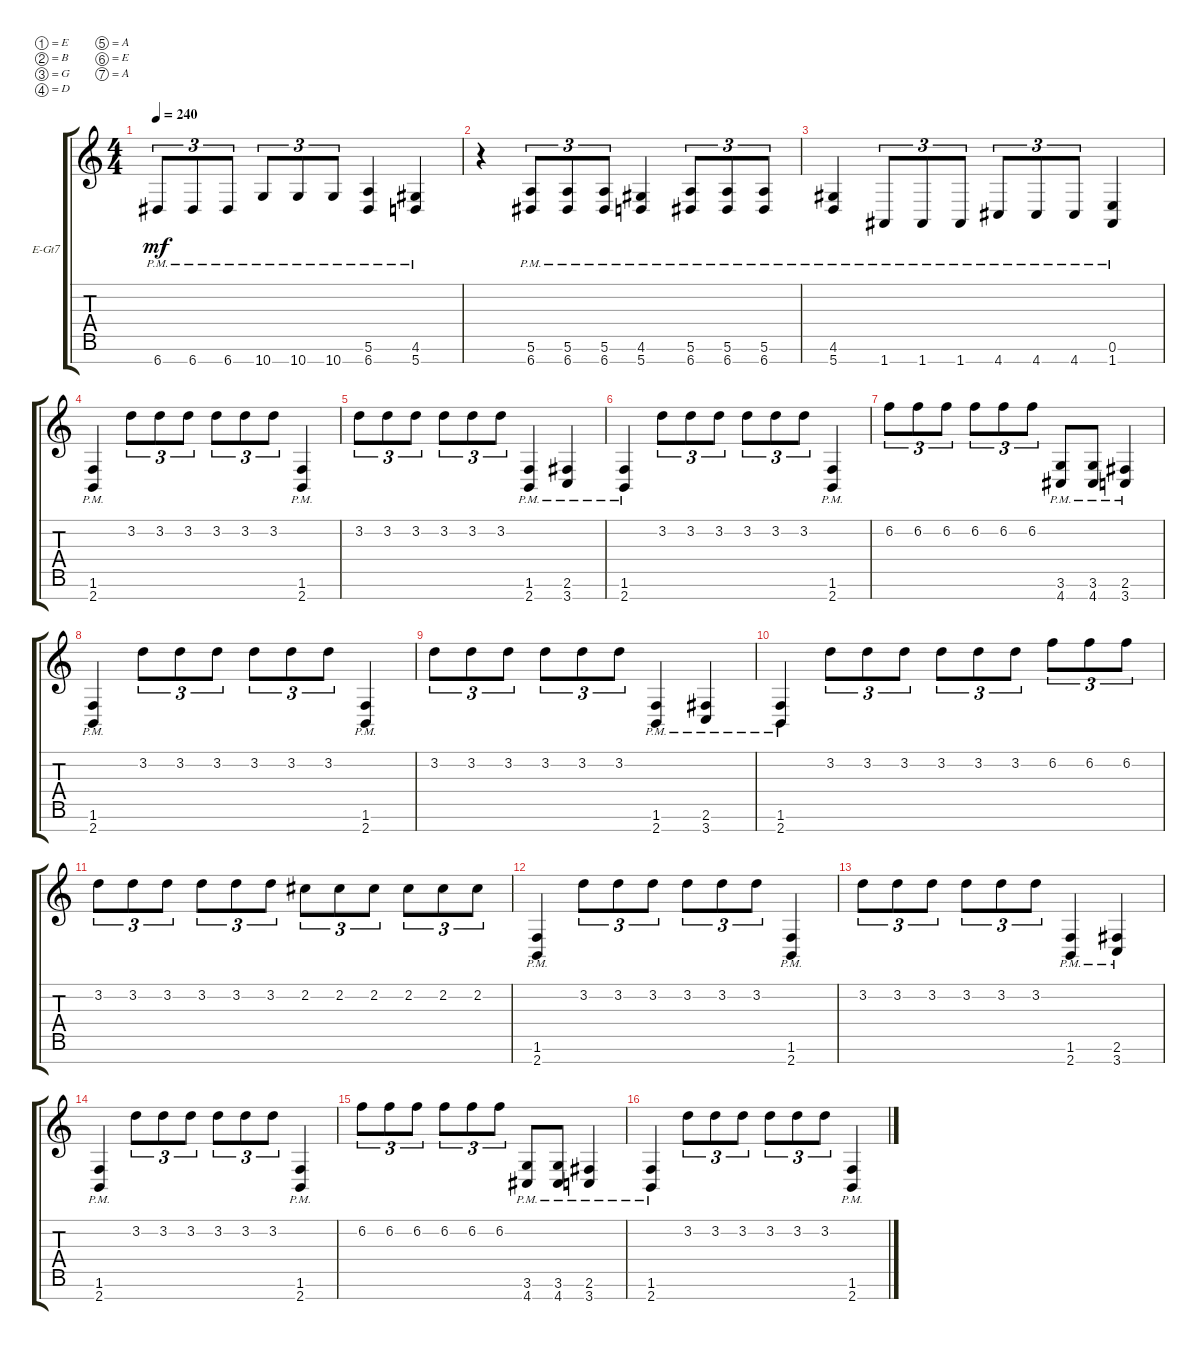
\defaultSystemsLayout 4
\bracketExtendMode groupsimilarinstruments
\firstSystemTrackNameOrientation horizontal
\otherSystemsTrackNameOrientation horizontal
\track ("Electric Guitar" "E-Gt7") {instrument distortionguitar}
\staff {score tabs}
\tuning (E4 B3 G3 D3 A2 E2 A1)
\ts (4 4)
\tempo 240
\clef g2
\ks c
6.7{pm}.8{tu (3 2) dy mf} 6.7{pm}.8{tu (3 2)} 6.7{pm}.8{tu (3 2)} 10.7{pm}.8{tu (3 2)} 10.7{pm}.8{tu (3 2)} 10.7{pm}.8{tu (3 2)} (6.7{pm} 5.6{pm}).4 (5.7{pm} 4.6{pm}).4 |
r.4 (6.7{pm} 5.6{pm}).8{tu (3 2)} (6.7{pm} 5.6{pm}).8{tu (3 2)} (6.7{pm} 5.6{pm}).8{tu (3 2)} (5.7{pm} 4.6{pm}).4 (6.7{pm} 5.6{pm}).8{tu (3 2)} (6.7{pm} 5.6{pm}).8{tu (3 2)} (6.7{pm} 5.6{pm}).8{tu (3 2)} |
(5.7{pm} 4.6{pm}).4 1.7{pm}.8{tu (3 2)} 1.7{pm}.8{tu (3 2)} 1.7{pm}.8{tu (3 2)} 4.7{pm}.8{tu (3 2)} 4.7{pm}.8{tu (3 2)} 4.7{pm}.8{tu (3 2)} (1.7{pm} 0.6{pm}).4 |
(2.7{pm} 1.6{pm}).4 3.2.8{tu (3 2)} 3.2.8{tu (3 2)} 3.2.8{tu (3 2)} 3.2.8{tu (3 2)} 3.2.8{tu (3 2)} 3.2.8{tu (3 2)} (2.7{pm} 1.6{pm}).4 |
3.2.8{tu (3 2)} 3.2.8{tu (3 2)} 3.2.8{tu (3 2)} 3.2.8{tu (3 2)} 3.2.8{tu (3 2)} 3.2.8{tu (3 2)} (2.7{pm} 1.6{pm}).4 (3.7{pm} 2.6{pm}).4 |
(2.7{pm} 1.6{pm}).4 3.2.8{tu (3 2)} 3.2.8{tu (3 2)} 3.2.8{tu (3 2)} 3.2.8{tu (3 2)} 3.2.8{tu (3 2)} 3.2.8{tu (3 2)} (2.7{pm} 1.6{pm}).4 |
6.2.8{tu (3 2)} 6.2.8{tu (3 2)} 6.2.8{tu (3 2)} 6.2.8{tu (3 2)} 6.2.8{tu (3 2)} 6.2.8{tu (3 2)} (4.7{pm} 3.6{pm}).8 (4.7{pm} 3.6{pm}).8 (3.7{pm} 2.6{pm}).4 |
(2.7{pm} 1.6{pm}).4 3.2.8{tu (3 2)} 3.2.8{tu (3 2)} 3.2.8{tu (3 2)} 3.2.8{tu (3 2)} 3.2.8{tu (3 2)} 3.2.8{tu (3 2)} (2.7{pm} 1.6{pm}).4 |
3.2.8{tu (3 2)} 3.2.8{tu (3 2)} 3.2.8{tu (3 2)} 3.2.8{tu (3 2)} 3.2.8{tu (3 2)} 3.2.8{tu (3 2)} (2.7{pm} 1.6{pm}).4 (3.7{pm} 2.6{pm}).4 |
(2.7{pm} 1.6{pm}).4 3.2.8{tu (3 2)} 3.2.8{tu (3 2)} 3.2.8{tu (3 2)} 3.2.8{tu (3 2)} 3.2.8{tu (3 2)} 3.2.8{tu (3 2)} 6.2.8{tu (3 2)} 6.2.8{tu (3 2)} 6.2.8{tu (3 2)} |
3.2.8{tu (3 2)} 3.2.8{tu (3 2)} 3.2.8{tu (3 2)} 3.2.8{tu (3 2)} 3.2.8{tu (3 2)} 3.2.8{tu (3 2)} 2.2.8{tu (3 2)} 2.2.8{tu (3 2)} 2.2.8{tu (3 2)} 2.2.8{tu (3 2)} 2.2.8{tu (3 2)} 2.2.8{tu (3 2)} |
(2.7{pm} 1.6{pm}).4 3.2.8{tu (3 2)} 3.2.8{tu (3 2)} 3.2.8{tu (3 2)} 3.2.8{tu (3 2)} 3.2.8{tu (3 2)} 3.2.8{tu (3 2)} (2.7{pm} 1.6{pm}).4 |
3.2.8{tu (3 2)} 3.2.8{tu (3 2)} 3.2.8{tu (3 2)} 3.2.8{tu (3 2)} 3.2.8{tu (3 2)} 3.2.8{tu (3 2)} (2.7{pm} 1.6{pm}).4 (3.7{pm} 2.6{pm}).4 |
(2.7{pm} 1.6{pm}).4 3.2.8{tu (3 2)} 3.2.8{tu (3 2)} 3.2.8{tu (3 2)} 3.2.8{tu (3 2)} 3.2.8{tu (3 2)} 3.2.8{tu (3 2)} (2.7{pm} 1.6{pm}).4 |
6.2.8{tu (3 2)} 6.2.8{tu (3 2)} 6.2.8{tu (3 2)} 6.2.8{tu (3 2)} 6.2.8{tu (3 2)} 6.2.8{tu (3 2)} (4.7{pm} 3.6{pm}).8 (4.7{pm} 3.6{pm}).8 (3.7{pm} 2.6{pm}).4 |
(2.7{pm} 1.6{pm}).4 3.2.8{tu (3 2)} 3.2.8{tu (3 2)} 3.2.8{tu (3 2)} 3.2.8{tu (3 2)} 3.2.8{tu (3 2)} 3.2.8{tu (3 2)} (2.7{pm} 1.6{pm}).4
